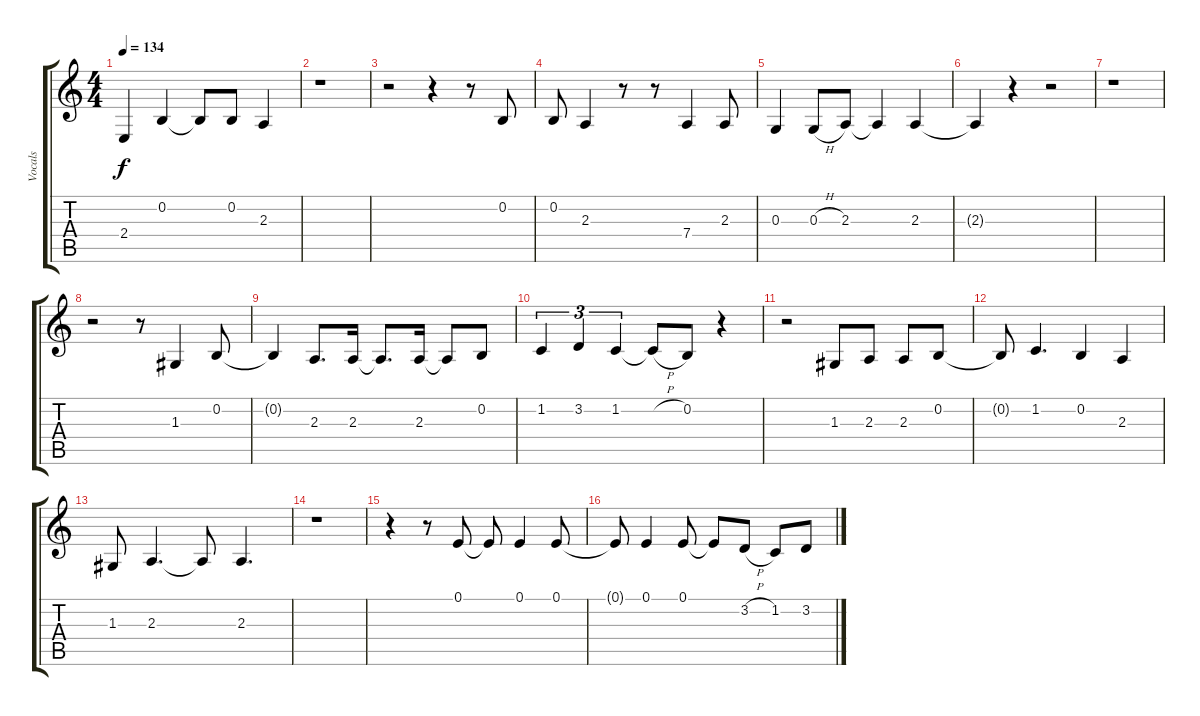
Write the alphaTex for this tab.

\track ("Vocals" "Vocals") {instrument bassoon}
\staff {score tabs}
\tuning (E4 B3 G3 D3 A2 E2) {hide}
\ts (4 4)
\tempo 134
\clef g2
\ks c
2.4{t}.4{dy f} 0.2.4 0.2{t}.8 0.2.8 2.3.4 |
r.1 |
r.2 r.4 r.8 0.2.8 |
0.2.8 2.3.4 r.8 r.8 7.4.4 2.3.8 |
0.3.4 0.3{h}.8 2.3.8 2.3{t}.4 2.3.4 |
2.3{t}.4 r.4 r.2 |
r.1 |
r.2 r.8 1.3.4 0.2.8 |
0.2{t}.4 2.3.8{d} 2.3.16 2.3{t}.8{d} 2.3.16 2.3{t}.8 0.2.8 |
1.2.4{tu (3 2)} 3.2.4{tu (3 2)} 1.2.4{tu (3 2)} 1.2{h t}.8 0.2.8 r.4 |
r.2 1.3.8 2.3.8 2.3.8 0.2.8 |
0.2{t}.8 1.2.4{d} 0.2.4 2.3.4 |
1.3.8 2.3.4{d} 2.3{t}.8 2.3.4{d} |
r.1 |
r.4 r.8 0.1.8 0.1{t}.8 0.1.4 0.1.8 |
0.1{t}.8 0.1.4 0.1.8 0.1{t}.8 3.2{h}.8 1.2.8 3.2.8
